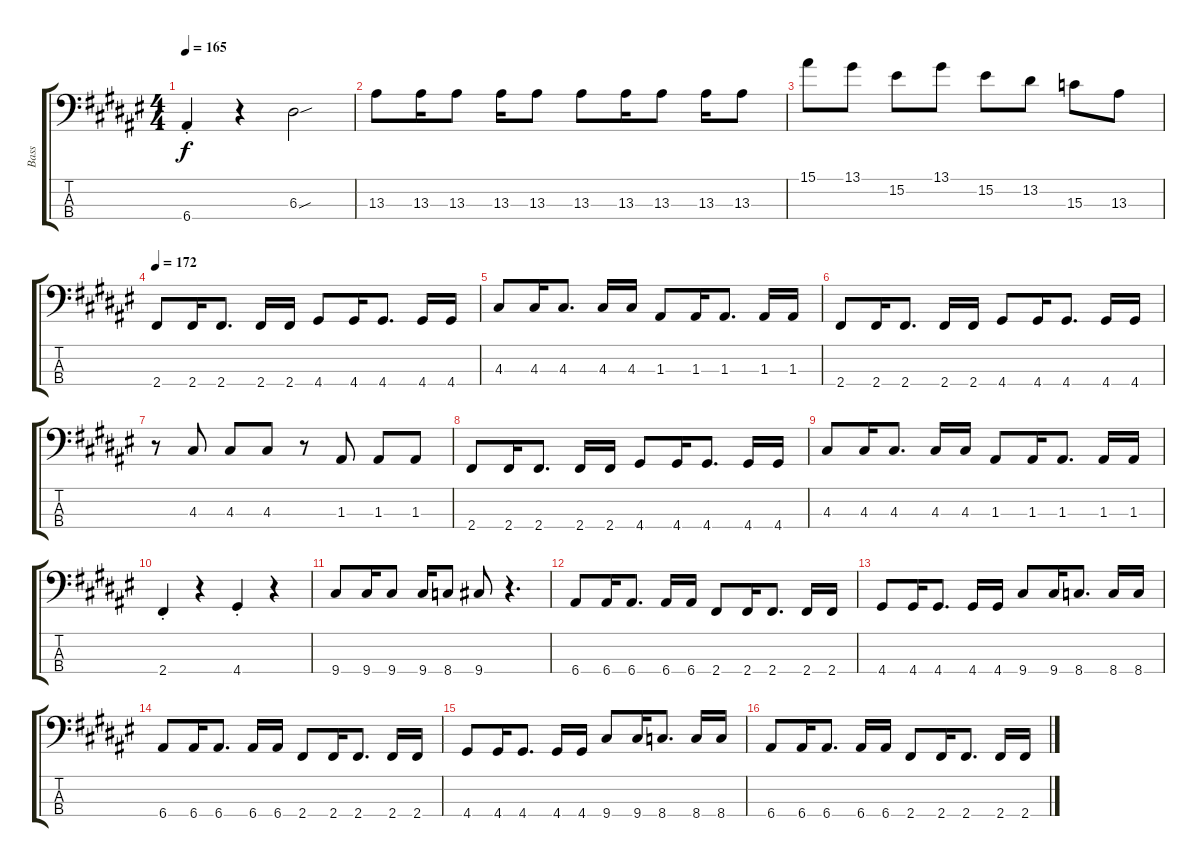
\track ("Bass" "Bass") {instrument electricbasspick}
\staff {score tabs}
\tuning (G2 D2 A1 E1) {hide}
\ts (4 4)
\tempo 165
\clef f4
\ks d#minor
6.4{st}.4{dy f} r.4 6.3{sou}.2 |
13.3.8 13.3.16 13.3.8 13.3.16 13.3.8 13.3.8 13.3.16 13.3.8 13.3.16 13.3.8 |
15.1.8 13.1.8 15.2.8 13.1.8 15.2.8 13.2.8 15.3.8 13.3.8 |
\tempo 172
2.4.8 2.4.16 2.4.8{d} 2.4.16 2.4.16 4.4.8 4.4.16 4.4.8{d} 4.4.16 4.4.16 |
4.3.8 4.3.16 4.3.8{d} 4.3.16 4.3.16 1.3.8 1.3.16 1.3.8{d} 1.3.16 1.3.16 |
2.4.8 2.4.16 2.4.8{d} 2.4.16 2.4.16 4.4.8 4.4.16 4.4.8{d} 4.4.16 4.4.16 |
r.8 4.3.8 4.3.8 4.3.8 r.8 1.3.8 1.3.8 1.3.8 |
2.4.8 2.4.16 2.4.8{d} 2.4.16 2.4.16 4.4.8 4.4.16 4.4.8{d} 4.4.16 4.4.16 |
4.3.8 4.3.16 4.3.8{d} 4.3.16 4.3.16 1.3.8 1.3.16 1.3.8{d} 1.3.16 1.3.16 |
2.4{st}.4 r.4 4.4{st}.4 r.4 |
9.4.8 9.4.16 9.4.8 9.4.16 8.4.8 9.4.8 r.4{d} |
6.4.8 6.4.16 6.4.8{d} 6.4.16 6.4.16 2.4.8 2.4.16 2.4.8{d} 2.4.16 2.4.16 |
4.4.8 4.4.16 4.4.8{d} 4.4.16 4.4.16 9.4.8 9.4.16 8.4.8{d} 8.4.16 8.4.16 |
6.4.8 6.4.16 6.4.8{d} 6.4.16 6.4.16 2.4.8 2.4.16 2.4.8{d} 2.4.16 2.4.16 |
4.4.8 4.4.16 4.4.8{d} 4.4.16 4.4.16 9.4.8 9.4.16 8.4.8{d} 8.4.16 8.4.16 |
6.4.8 6.4.16 6.4.8{d} 6.4.16 6.4.16 2.4.8 2.4.16 2.4.8{d} 2.4.16 2.4.16
